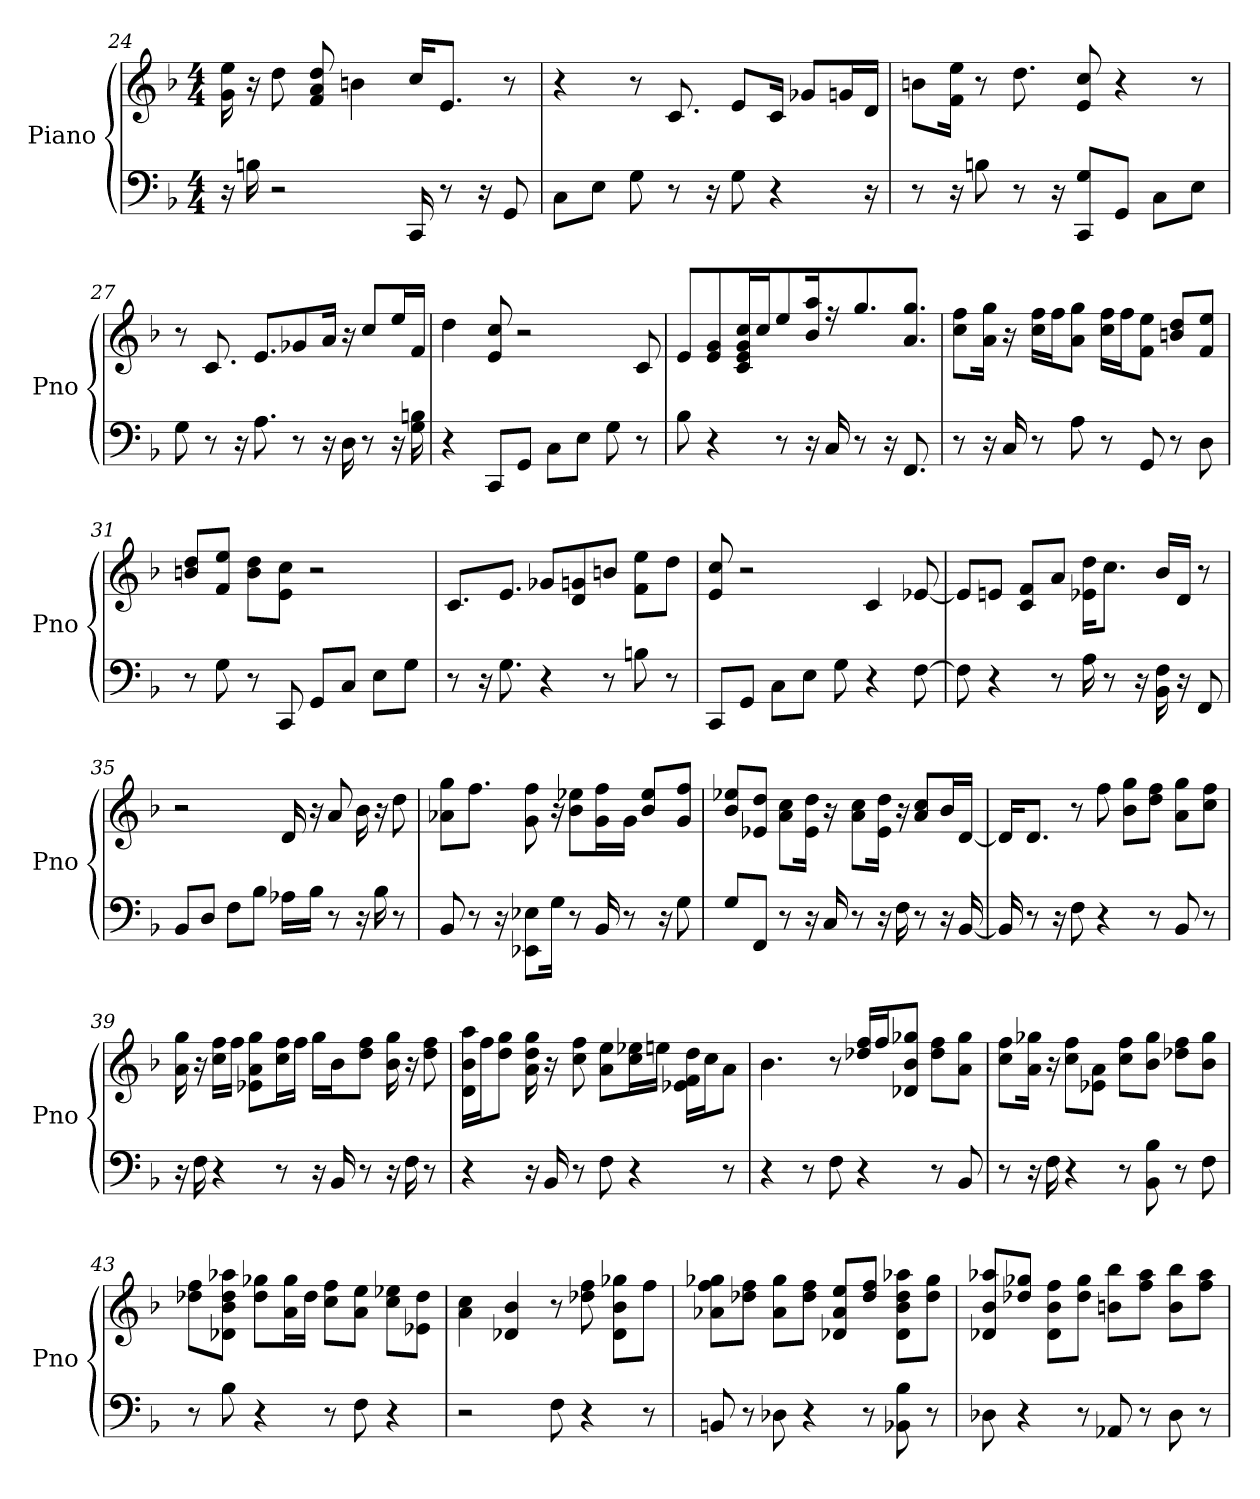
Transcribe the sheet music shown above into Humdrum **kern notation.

**kern	**kern
*part1	*part1
*staff2	*staff1
*I"Piano	*
*I'Pno	*
*clefF4	*clefG2
*k[b-]	*k[b-]
*F:	*F:
*M4/4	*M4/4
=24	=24
16r	16ee 16g
16B	16r
2r	8dd
.	8f 8a 8dd
.	4b
16CC	16cc/KL
8r	8.e/J
16r	.
8GG	8r
=25	=25
8C\L	4r
8E\J	.
8G	8r
8r	8.c
16r	.
8G	8e/L
4r	16c/Jk
.	8g-/L
.	16g/L
16r	16d/JJ
=26	=26
8r	8b\L
16r	16f\ 16ee\Jk
8B	8r
8r	8.dd
16r	.
8CC/ 8G/L	8cc 8e
8GG/J	4r
8C\L	.
8E\J	8r
=27	=27
8G	8r
8r	8.c
16r	.
8.A	8.e/L
8r	8g-/
16r	16a/Jk
16D	16r
8r	8cc/L
16r	16ee/L
16G 16B	16f/JJ
=28	=28
4r	4dd
8CC/L	8e 8cc
8GG/J	2r
8C\L	.
8E\J	.
8G	.
8r	8c
=29	=29
8B-	8e/L
4r	8e/ 8g/J
.	16e/ 16g/ 16cc/ 16c/LL
.	16cc/J
8r	8ee/J
16r	16b- 16aa
16C	16r
8r	8.gg
16r	.
8.FF	8.gg 8.aJ
=30	=30
8r	8cc\ 8ff\L
16r	16a\ 16gg\Jk
16C	16r
8r	16cc\ 16ff\LL
.	16ff\J
8A	8a\ 8gg\J
8r	16ff\ 16cc\LL
.	16ff\J
8GG	8ee\ 8f\J
8r	8b/ 8dd/L
8D	8ee/ 8f/J
=31	=31
8r	8dd/ 8b/L
8G	8ee/ 8f/J
8r	8b\ 8dd\L
8CC	8e\ 8cc\J
8GG/L	2r
8C/J	.
8E\L	.
8G\J	.
=32	=32
8r	8.c/L
16r	.
8.G	8.e/J
4r	8g-/L
.	8d/ 8g/
8r	8b/J
8B	8ee\ 8f\L
8r	8dd\J
=33	=33
8CC/L	8e 8cc
8GG/J	2r
8C\L	.
8E\J	.
8G	.
4r	4c
[8F	[8e-
=34	=34
8F]	8e-/L]
4r	8e/J
.	8c/ 8f/L
8r	8a/J
16A	16dd\ 16e-\KL
8r	8.cc\J
16r	.
16F 16BB-	16b-/LL
16r	16d/JJ
8FF	8r
=35	=35
8BB-/L	2r
8D/J	.
8F\L	.
8B-\J	.
16A-\LL	16d
16B-\JJ	16r
8r	8a
16r	16b-
16B-	16r
8r	8dd
=36	=36
8BB-	8gg\ 8a-\L
8r	8.ff\J
16r	.
8E-\ 8EE-\L	8ff 8g
16G\Jk	16r
8r	8ee-\ 8b-\L
16BB-	16ff\ 16g\L
8r	16g\JJ
.	8b-/ 8ee-/L
16r	.
8G	8ff/ 8g/J
=37	=37
8G/L	8b-/ 8ee-/L
8FF/J	8dd/ 8e-/J
8r	8a\ 8cc\L
16r	16e-\ 16dd\Jk
16C	16r
8r	8a\ 8cc\L
16r	16e-\ 16dd\Jk
16F	16r
8r	8a/ 8cc/L
16r	16b-/L
[16BB-	[16d/JJ
=38	=38
16BB-]	16d/KL]
8r	8.d/J
16r	.
8F	8r
4r	8ff
.	8b-\ 8gg\L
8r	8ff\ 8dd\J
8BB-	8gg\ 8a\L
8r	8ff\ 8cc\J
=39	=39
16r	16a 16gg
16F	16r
4r	16ff\ 16cc\LL
.	16ff\JJ
.	8gg\ 8a\ 8e-\L
8r	16cc\ 16ff\L
.	16ff\JJ
16r	16gg\LL
16BB-	16b-\J
8r	8dd\ 8ff\J
16r	16gg 16b-
16F	16r
8r	8ff 8dd
=40	=40
4r	16b-\ 16aa\ 16d\LL
.	16ff\J
.	8dd\ 8gg\J
16r	16gg 16dd 16a
16BB-	16r
8r	8ff 8cc
8F	8a\ 8ee\L
4r	16ee-\ 16cc\L
.	16ee\JJ
.	16dd\ 16e-\ 16f\LL
.	16cc\J
8r	8a\J
=41	=41
4r	4.b-
8r	.
8F	8r
4r	16ff/ 16dd-/LL
.	16ff/J
.	8gg-/ 8b-/ 8d-/J
8r	8ff\ 8dd-\L
8BB-	8gg-\ 8a\J
=42	=42
8r	8ff\ 8cc\L
16r	16gg-\ 16a\Jk
16F	16r
4r	8ff\ 8cc\L
.	8e-\ 8a\J
8r	8cc\ 8ff\L
8BB- 8B-	8b-\ 8gg-\J
8r	8ff\ 8dd-\L
8F	8b-\ 8gg-\J
=43	=43
8r	8ff\ 8dd-\L
8B-	8d-\ 8aa-\ 8b-\ 8dd-\J
4r	8gg-\ 8dd-\L
.	16a\ 16gg-\L
.	16dd-\JJ
8r	8ff\ 8cc\L
8F	8ee\ 8a\J
4r	8cc\ 8ee-\L
.	8e-\ 8dd-\J
=44	=44
2r	4a 4cc
.	4b- 4d-
8F	8r
4r	8dd- 8ff
.	8gg-\ 8b-\ 8d-\L
8r	8ff\J
=45	=45
8BB	8gg-\ 8ff\ 8a-\L
8r	8ff\ 8dd-\J
8D-	8gg-\ 8a-\L
4r	8dd-\ 8ff\J
.	8d-/ 8ee/ 8a-/L
8r	8dd-/ 8ff/J
8BB- 8B-	8b-\ 8d-\ 8dd-\ 8aa-\L
8r	8gg-\ 8dd-\J
=46	=46
8D-	8d-/ 8aa-/ 8b-/L
4r	8gg-/ 8dd-/J
.	8d-\ 8ff\ 8b-\L
8r	8dd-\ 8gg-\J
8AA-	8b\ 8bb-\L
8r	8aa-\ 8ff\J
8D-	8bb-\ 8b\L
8r	8ff\ 8aa-\J
=	=
*-	*-
